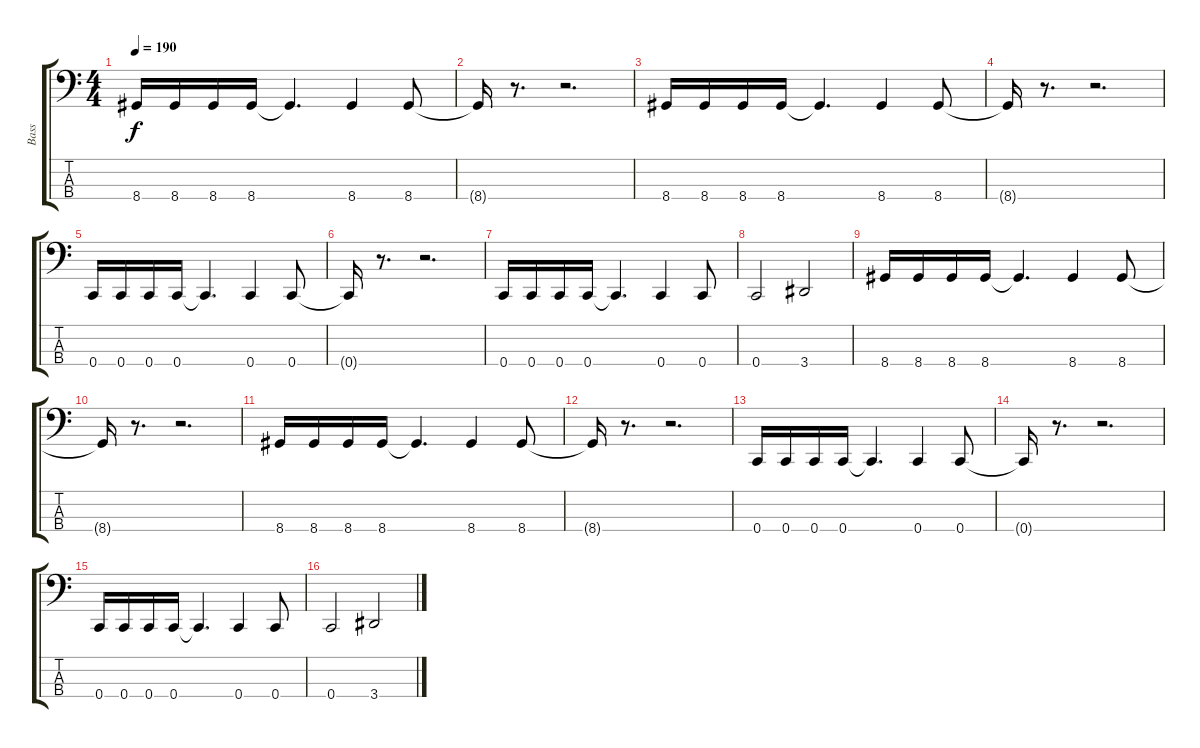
\track ("Bass" "Bass") {instrument electricbasspick}
\staff {score tabs}
\tuning (F2 C2 G1 C1) {hide}
\ts (4 4)
\tempo 190
\clef f4
\ks c
8.4.16{dy f} 8.4.16 8.4.16 8.4.16 8.4{t}.4{d} 8.4.4 8.4.8 |
8.4{t}.16 r.8{d} r.2{d} |
8.4.16 8.4.16 8.4.16 8.4.16 8.4{t}.4{d} 8.4.4 8.4.8 |
8.4{t}.16 r.8{d} r.2{d} |
0.4.16 0.4.16 0.4.16 0.4.16 0.4{t}.4{d} 0.4.4 0.4.8 |
0.4{t}.16 r.8{d} r.2{d} |
0.4.16 0.4.16 0.4.16 0.4.16 0.4{t}.4{d} 0.4.4 0.4.8 |
0.4.2 3.4.2 |
8.4.16 8.4.16 8.4.16 8.4.16 8.4{t}.4{d} 8.4.4 8.4.8 |
8.4{t}.16 r.8{d} r.2{d} |
8.4.16 8.4.16 8.4.16 8.4.16 8.4{t}.4{d} 8.4.4 8.4.8 |
8.4{t}.16 r.8{d} r.2{d} |
0.4.16 0.4.16 0.4.16 0.4.16 0.4{t}.4{d} 0.4.4 0.4.8 |
0.4{t}.16 r.8{d} r.2{d} |
0.4.16 0.4.16 0.4.16 0.4.16 0.4{t}.4{d} 0.4.4 0.4.8 |
0.4.2 3.4.2
